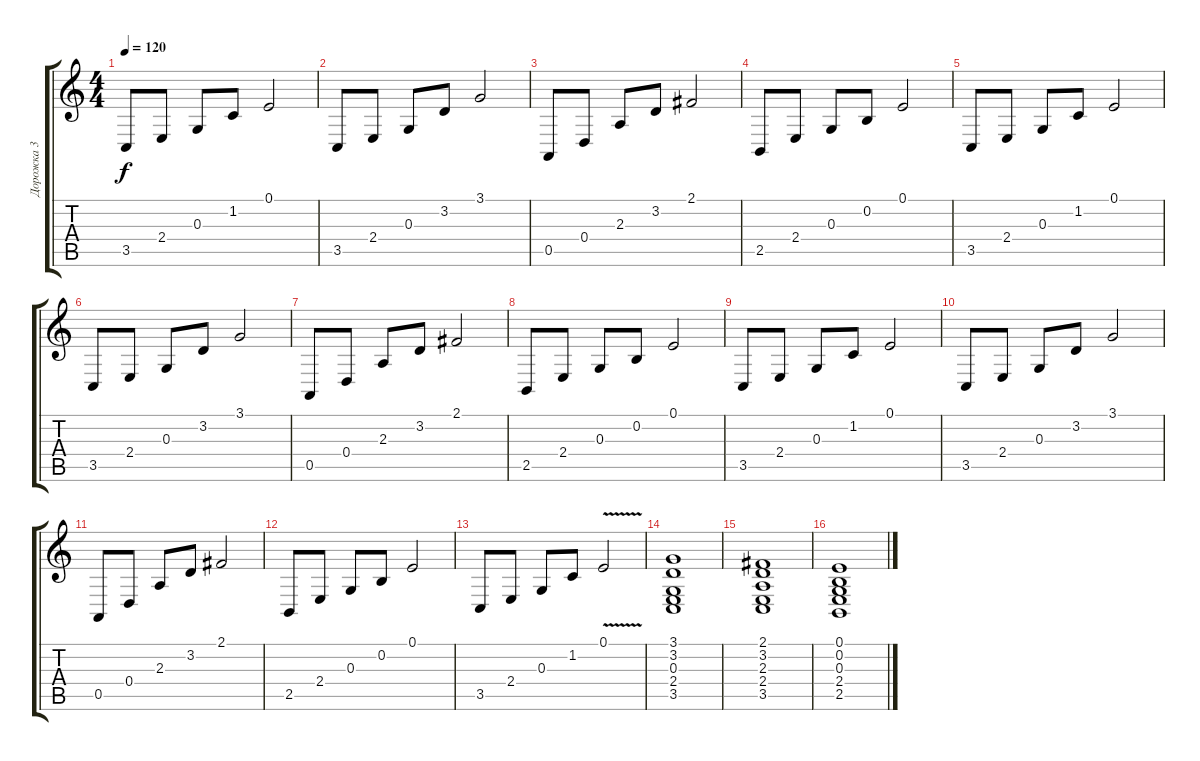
\track ("Дорожка 3" "Дорожка 3") {instrument lead1square}
\staff {score tabs}
\tuning (E4 B3 G3 D3 A2 E2) {hide}
\ts (4 4)
\tempo 120
\clef g2
\ks c
3.5.8{dy f} 2.4.8 0.3.8 1.2.8 0.1.2 |
3.5.8 2.4.8 0.3.8 3.2.8 3.1.2 |
0.5.8 0.4.8 2.3.8 3.2.8 2.1.2 |
2.5.8 2.4.8 0.3.8 0.2.8 0.1.2 |
3.5.8 2.4.8 0.3.8 1.2.8 0.1.2 |
3.5.8 2.4.8 0.3.8 3.2.8 3.1.2 |
0.5.8 0.4.8 2.3.8 3.2.8 2.1.2 |
2.5.8 2.4.8 0.3.8 0.2.8 0.1.2 |
3.5.8 2.4.8 0.3.8 1.2.8 0.1.2 |
3.5.8 2.4.8 0.3.8 3.2.8 3.1.2 |
0.5.8 0.4.8 2.3.8 3.2.8 2.1.2 |
2.5.8 2.4.8 0.3.8 0.2.8 0.1.2 |
3.5.8 2.4.8 0.3.8 1.2.8 0.1{v}.2 |
(3.1 3.2 0.3 2.4 3.5).1 |
(2.1 3.2 2.3 2.4 3.5).1 |
(0.1 0.2 0.3 2.4 2.5).1
